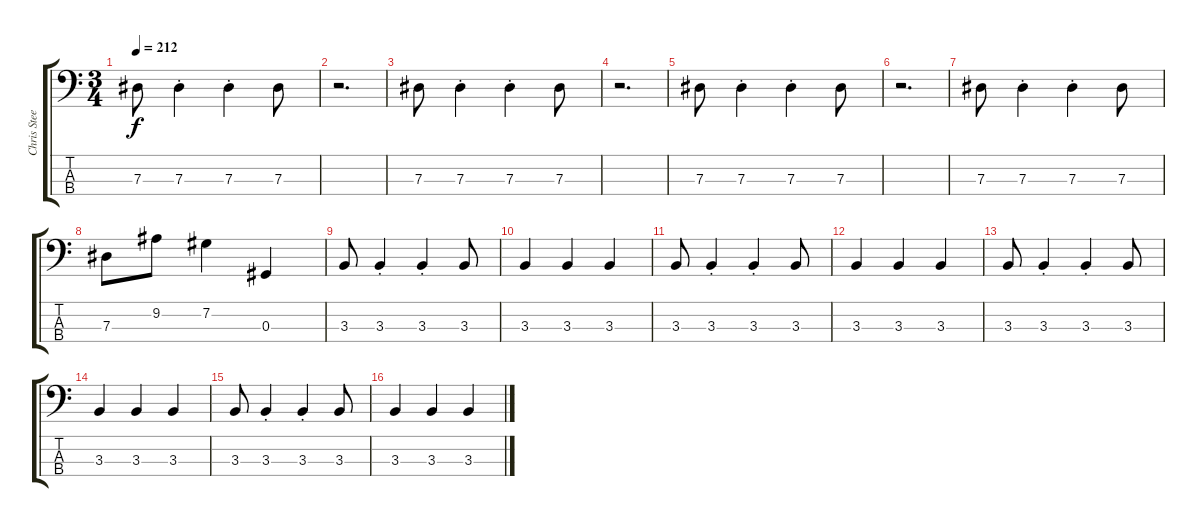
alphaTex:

\track ("Chris Steele" "Chris Stee") {instrument electricbasspick}
\staff {score tabs}
\tuning (Gb2 Db2 Ab1 Eb1) {hide}
\ts (3 4)
\tempo 212
\clef f4
\ks c
7.3.8{dy f} 7.3{st}.4 7.3{st}.4 7.3.8 |
r.2{d} |
7.3.8 7.3{st}.4 7.3{st}.4 7.3.8 |
r.2{d} |
7.3.8 7.3{st}.4 7.3{st}.4 7.3.8 |
r.2{d} |
7.3.8 7.3{st}.4 7.3{st}.4 7.3.8 |
7.3.8 9.2.8 7.2.4 0.3.4 |
3.3.8 3.3{st}.4 3.3{st}.4 3.3.8 |
3.3.4 3.3.4 3.3.4 |
3.3.8 3.3{st}.4 3.3{st}.4 3.3.8 |
3.3.4 3.3.4 3.3.4 |
3.3.8 3.3{st}.4 3.3{st}.4 3.3.8 |
3.3.4 3.3.4 3.3.4 |
3.3.8 3.3{st}.4 3.3{st}.4 3.3.8 |
3.3.4 3.3.4 3.3.4
